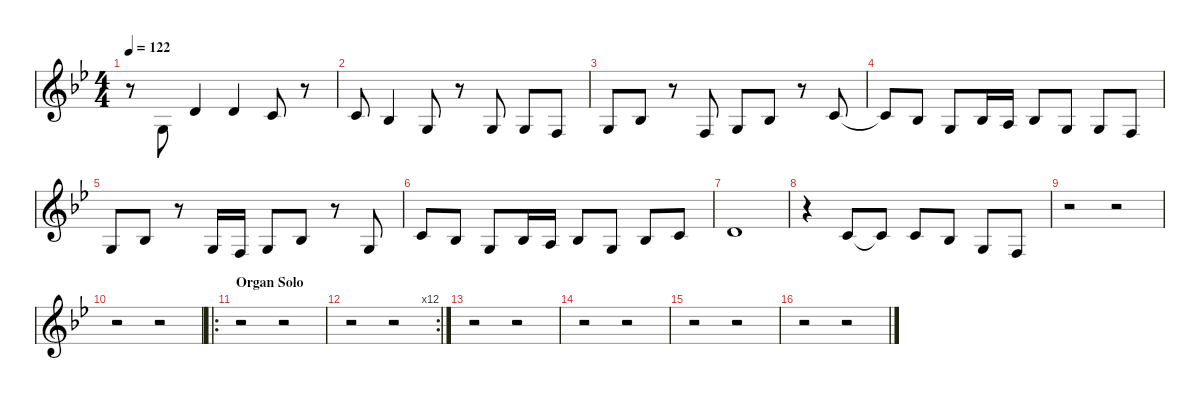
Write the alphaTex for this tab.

\defaultSystemsLayout 4
\hideDynamics
\bracketExtendMode nobrackets
\singleTrackTrackNamePolicy hidden
\multiTrackTrackNamePolicy hidden
\firstSystemTrackNameMode fullname
\firstSystemTrackNameOrientation horizontal
\otherSystemsTrackNameOrientation horizontal
\track ("Voice" "harm.") {instrument harmonica}
\staff {score}
\tuning (E4 B3 G3 D3 A2 E2)
\ts (4 4)
\tempo 122
\clef g2
\ks bb
r.8{dy f beam Down} 0.3{acc forcenatural}.8{beam Up} 3.2{acc forcenatural}.4{beam Up} 3.2{acc forcenatural}.4{beam Up} 1.2{acc forcenatural}.8{beam Up} r.8{beam Up} |
1.2{acc forcenatural}.8{beam Up} 3.3{acc b}.4{beam Up} 0.3{acc forcenatural}.8{beam Up} r.8{beam Up} 0.3{acc forcenatural}.8{beam Up} 0.3{acc forcenatural}.8{beam Up} 3.4{acc forcenatural}.8{beam Up} |
0.3{acc forcenatural}.8{beam Up} 3.3{acc b}.8{beam Up} r.8{beam Up} 3.4{acc forcenatural}.8{beam Up} 0.3{acc forcenatural}.8{beam Up} 3.3{acc b}.8{beam Up} r.8{beam Up} 1.2{acc forcenatural}.8{beam Up} |
1.2{t acc forcenatural}.8{beam Up} 3.3{acc b}.8{beam Up} 0.3{acc forcenatural}.8{beam Up} 3.3{acc b}.16{beam Up} 2.3{acc forcenatural}.16{beam Up} 3.3{acc b}.8{beam Up} 0.3{acc forcenatural}.8{beam Up} 0.3{acc forcenatural}.8{beam Up} 3.4{acc forcenatural}.8{beam Up} |
0.3{acc forcenatural}.8{beam Up} 3.3{acc b}.8{beam Up} r.8{beam Up} 0.3{acc forcenatural}.16{beam Up} 3.4{acc forcenatural}.16{beam Up} 0.3{acc forcenatural}.8{beam Up} 3.3{acc b}.8{beam Up} r.8{beam Up} 0.3{acc forcenatural}.8{beam Up} |
1.2{acc forcenatural}.8{beam Up} 3.3{acc b}.8{beam Up} 0.3{acc forcenatural}.8{beam Up} 3.3{acc b}.16{beam Up} 2.3{acc forcenatural}.16{beam Up} 3.3{acc b}.8{beam Up} 0.3{acc forcenatural}.8{beam Up} 3.3{acc b}.8{beam Up} 1.2{acc forcenatural}.8{beam Up} |
3.2{acc forcenatural}.1{beam Up} |
r.4{beam Down} 1.2{acc forcenatural}.8{beam Up} 1.2{t acc forcenatural}.8{beam Up} 1.2{acc forcenatural}.8{beam Up} 3.3{acc b}.8{beam Up} 0.3{acc forcenatural}.8{beam Up} 3.4{acc forcenatural}.8{beam Up} |
r.2{beam Down} r.2{beam Down} |
r.2{beam Down} r.2{beam Down} |
\ro
\section ("" "Organ Solo")
r.2{beam Down} r.2{beam Down} |
\rc 12
r.2{beam Down} r.2{beam Down} |
r.2{beam Down} r.2{beam Down} |
r.2{beam Down} r.2{beam Down} |
r.2{beam Down} r.2{beam Down} |
r.2{beam Down} r.2{beam Down}
